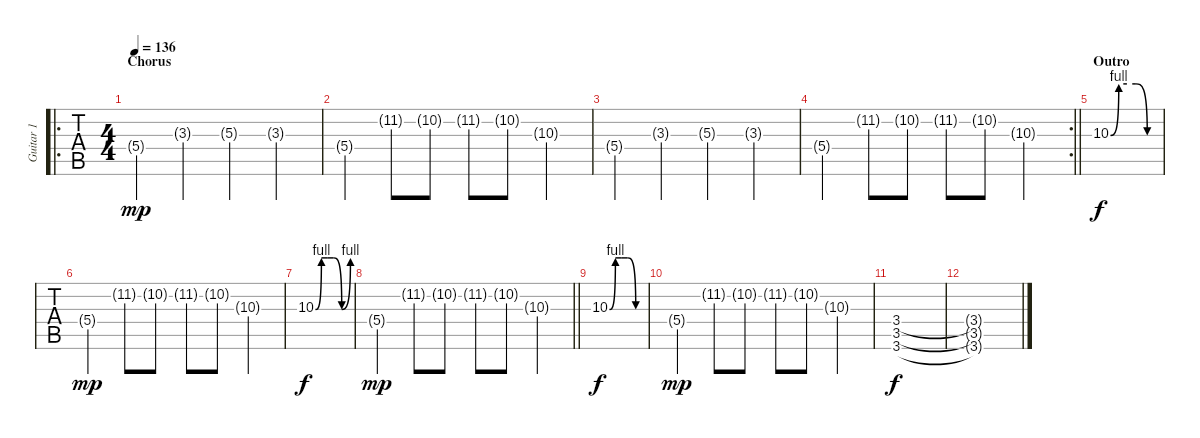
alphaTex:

\track ("Guitar 1" "Guitar 1") {instrument acousticguitarsteel}
\staff {tabs}
\tuning (E4 B3 G3 D3 A2 D2) {hide}
\ro
\ts (4 4)
\section ("" "Chorus")
\tempo 136
\clef g2
\ks c
5.4{g}.4{dy mp volume 6} 3.3{g}.4 5.3{g}.4 3.3{g}.4 |
5.4{g}.4 11.2{g}.8 10.2{g}.8 11.2{g}.8 10.2{g}.8 10.3{g}.4 |
5.4{g}.4 3.3{g}.4 5.3{g}.4 3.3{g}.4 |
\rc 2
\barLineRight lightlight
5.4{g}.4 11.2{g}.8 10.2{g}.8 11.2{g}.8 10.2{g}.8 10.3{g}.4 |
\section ("" "Outro")
10.3{be (custom 0 0 10 4 20 4 31 4 45 0 60 0)}.1{dy f} |
5.4{g}.4{dy mp} 11.2{g}.8 10.2{g}.8 11.2{g}.8 10.2{g}.8 10.3{g}.4 |
10.3{be (custom 0 0 10 4 20 4 31 4 45 0 60 4)}.1{dy f} |
\barLineRight lightlight
5.4{g}.4{dy mp} 11.2{g}.8 10.2{g}.8 11.2{g}.8 10.2{g}.8 10.3{g}.4 |
10.3{be (custom 0 0 10 4 20 4 31 4 45 0 60 0)}.1{dy f} |
5.4{g}.4{dy mp} 11.2{g}.8 10.2{g}.8 11.2{g}.8 10.2{g}.8 10.3{g}.4 |
(3.4 3.5 3.6).1{dy f} |
(3.4{t} 3.5{t} 3.6{t}).1
